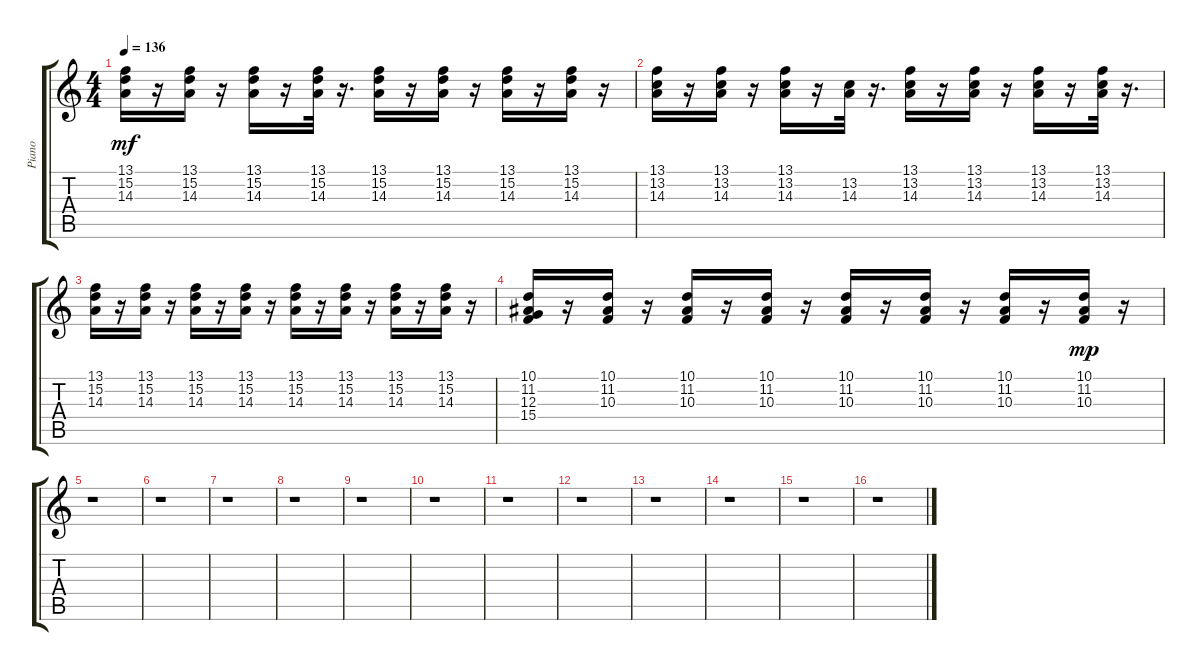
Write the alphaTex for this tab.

\track ("Piano" "Piano") {instrument acousticgrandpiano}
\staff {score tabs}
\tuning (E4 B3 G3 D3 A2 E2) {hide}
\ts (4 4)
\tempo 136
\clef g2
\ks c
(13.1 15.2 14.3).16{dy mf} r.16 (13.1 15.2 14.3).16 r.16 (13.1 15.2 14.3).16 r.16 (13.1 15.2 14.3).32 r.16{d} (13.1 15.2 14.3).16 r.16 (13.1 15.2 14.3).16 r.16 (13.1 15.2 14.3).16 r.16 (13.1 15.2 14.3).16 r.16 |
(13.1 13.2 14.3).16 r.16 (13.1 13.2 14.3).16 r.16 (13.1 13.2 14.3).16 r.16 (13.2 14.3).32 r.16{d} (13.1 13.2 14.3).16 r.16 (13.1 13.2 14.3).16 r.16 (13.1 13.2 14.3).16 r.16 (13.1 13.2 14.3).32 r.16{d} |
(13.1 15.2 14.3).16 r.16 (13.1 15.2 14.3).16 r.16 (13.1 15.2 14.3).16 r.16 (13.1 15.2 14.3).16 r.16 (13.1 15.2 14.3).16 r.16 (13.1 15.2 14.3).16 r.16 (13.1 15.2 14.3).16 r.16 (13.1 15.2 14.3).16 r.16 |
(10.1 11.2 12.3 15.4).16 r.16 (10.1 11.2 10.3).16 r.16 (10.1 11.2 10.3).16 r.16 (10.1 11.2 10.3).16 r.16 (10.1 11.2 10.3).16 r.16 (10.1 11.2 10.3).16 r.16 (10.1 11.2 10.3).16 r.16 (10.1 11.2 10.3).16{dy mp} r.16 |
r.1 |
r.1 |
r.1 |
r.1 |
r.1 |
r.1 |
r.1 |
r.1 |
r.1 |
r.1 |
r.1 |
r.1
